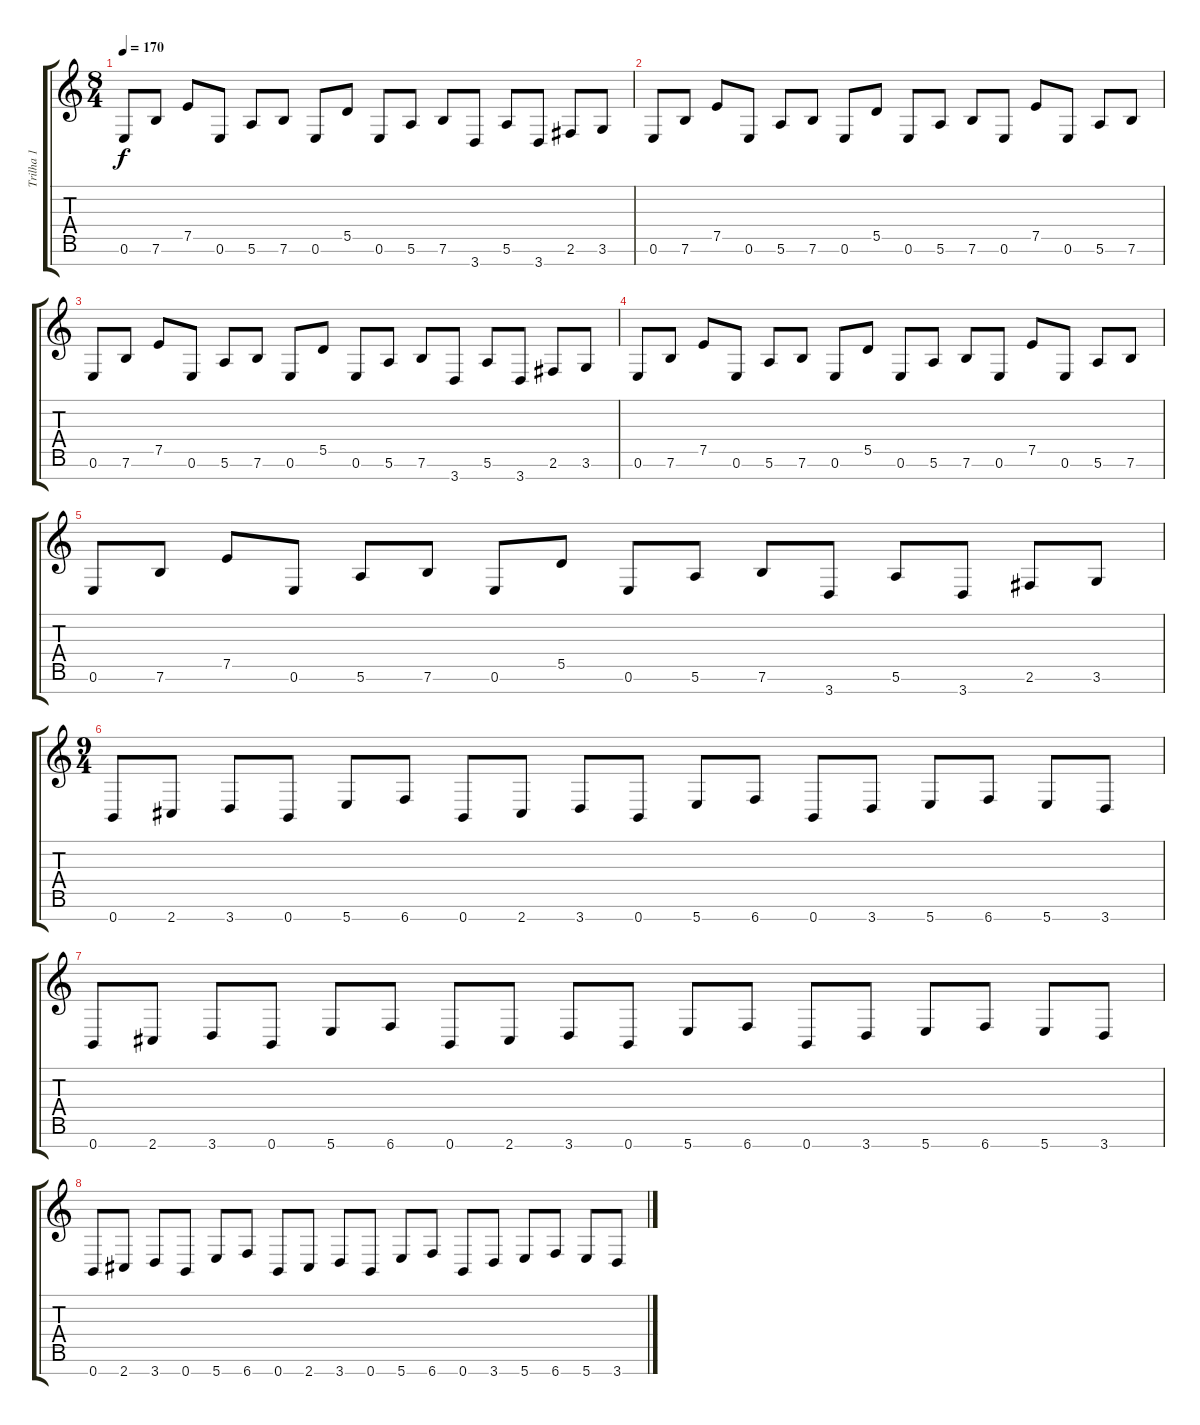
\track ("Trilha 1" "Trilha 1") {instrument distortionguitar}
\staff {score tabs}
\tuning (E4 B3 G3 D3 A2 E2 B1) {hide}
\ts (8 4)
\tempo 170
\clef g2
\ks c
0.6.8{dy f} 7.6.8 7.5.8 0.6.8 5.6.8 7.6.8 0.6.8 5.5.8 0.6.8 5.6.8 7.6.8 3.7.8 5.6.8 3.7.8 2.6.8 3.6.8 |
0.6.8 7.6.8 7.5.8 0.6.8 5.6.8 7.6.8 0.6.8 5.5.8 0.6.8 5.6.8 7.6.8 0.6.8 7.5.8 0.6.8 5.6.8 7.6.8 |
0.6.8 7.6.8 7.5.8 0.6.8 5.6.8 7.6.8 0.6.8 5.5.8 0.6.8 5.6.8 7.6.8 3.7.8 5.6.8 3.7.8 2.6.8 3.6.8 |
0.6.8 7.6.8 7.5.8 0.6.8 5.6.8 7.6.8 0.6.8 5.5.8 0.6.8 5.6.8 7.6.8 0.6.8 7.5.8 0.6.8 5.6.8 7.6.8 |
0.6.8 7.6.8 7.5.8 0.6.8 5.6.8 7.6.8 0.6.8 5.5.8 0.6.8 5.6.8 7.6.8 3.7.8 5.6.8 3.7.8 2.6.8 3.6.8 |
\ts (9 4)
0.7.8 2.7.8 3.7.8 0.7.8 5.7.8 6.7.8 0.7.8 2.7.8 3.7.8 0.7.8 5.7.8 6.7.8 0.7.8 3.7.8 5.7.8 6.7.8 5.7.8 3.7.8 |
0.7.8 2.7.8 3.7.8 0.7.8 5.7.8 6.7.8 0.7.8 2.7.8 3.7.8 0.7.8 5.7.8 6.7.8 0.7.8 3.7.8 5.7.8 6.7.8 5.7.8 3.7.8 |
0.7.8 2.7.8 3.7.8 0.7.8 5.7.8 6.7.8 0.7.8 2.7.8 3.7.8 0.7.8 5.7.8 6.7.8 0.7.8 3.7.8 5.7.8 6.7.8 5.7.8 3.7.8
